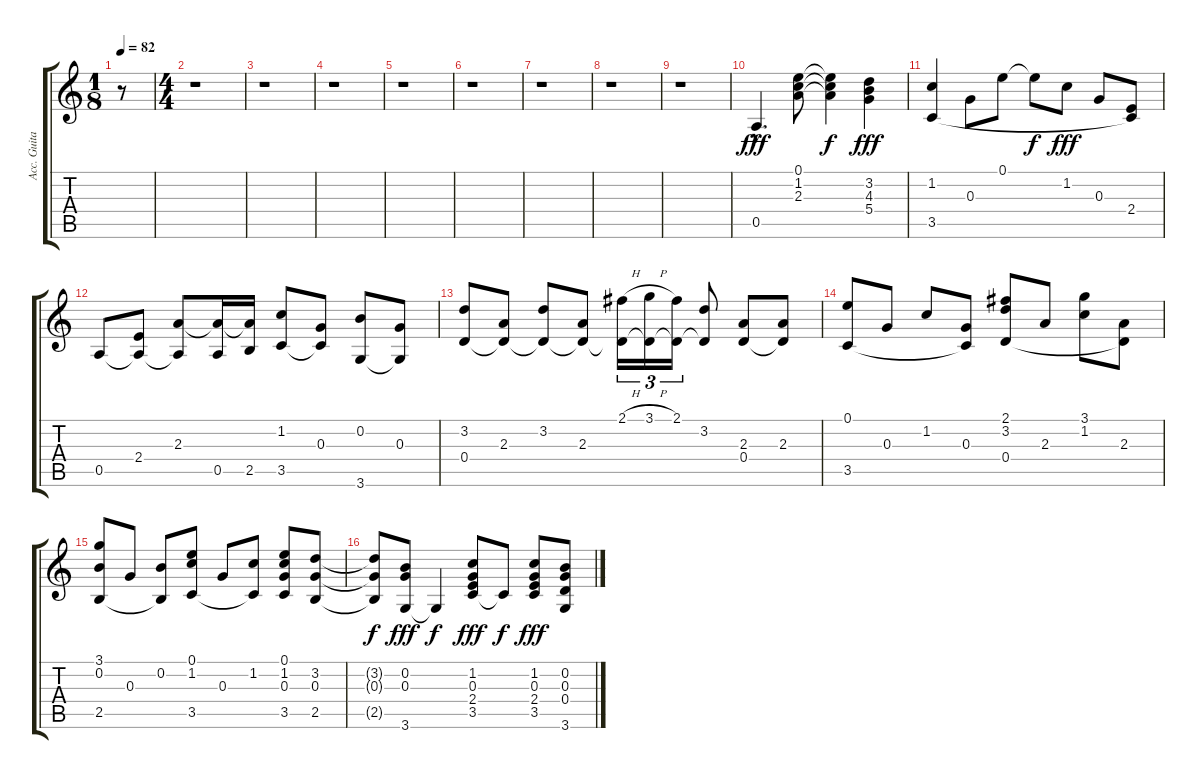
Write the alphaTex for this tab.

\track ("Acc. Guitar 2" "Acc. Guita") {instrument acousticguitarsteel}
\staff {score tabs}
\tuning (E4 B3 G3 D3 A2 E2) {hide}
\ts (1 8)
\tempo 82
\clef g2
\ks c
r.8{dy fff instrument acousticguitarsteel} |
\ts (4 4)
r.1 |
r.1 |
r.1 |
r.1 |
r.1 |
r.1 |
r.1 |
r.1 |
0.5{hac}.4{d} (0.1 1.2 2.3).8 (0.1{t} 1.2{t} 2.3{t}).4{dy f} (3.2 4.3 5.4).4{dy fff} |
(1.2 3.5).4 0.3.8 0.1.8 0.1{t}.8{dy f} 1.2.8{dy fff} 0.3.8 (2.4 3.5{t}).8 |
0.5.8 (2.4 0.5{t}).8 (2.3 0.5{t}).8 (2.3{t} 0.5).16 (2.3{t} 2.5).16 (1.2 3.5).8 (0.3 3.5{t}).8 (0.2 3.6).8 (0.3 3.6{t}).8 |
(3.2 0.4).8 (2.3 0.4{t}).8 (3.2 0.4{t}).8 (2.3 0.4{t}).8 (2.1{h} 0.4{t}).16{tu (3 2)} (3.1{h} 0.4{t}).16{tu (3 2)} (2.1 0.4{t}).16{tu (3 2)} (3.2 0.4{t}).8 (2.3 0.4).8 (2.3 0.4{t}).8 |
(0.1 3.5).8 0.3.8 1.2.8 (0.3 3.5{t}).8 (2.1 3.2 0.4).8 2.3.8 (3.1 1.2).8 (2.3 0.4{t}).8 |
(3.1 0.2 2.5).8 0.3.8 (0.2 2.5{t}).8 (0.1 1.2 3.5).8 0.3.8 (1.2 3.5{t}).8 (0.1 1.2 0.3 3.5).8 (3.2 0.3 2.5).8 |
(3.2{t} 0.3{t} 2.5{t}).8{dy f} (0.2 0.3 3.6).8{dy fff} 3.6{t}.4{dy f} (1.2 0.3 2.4 3.5).8{dy fff} 3.5{t}.8{dy f} (1.2 0.3 2.4 3.5).8{dy fff} (0.2 0.3 0.4 3.6).8
